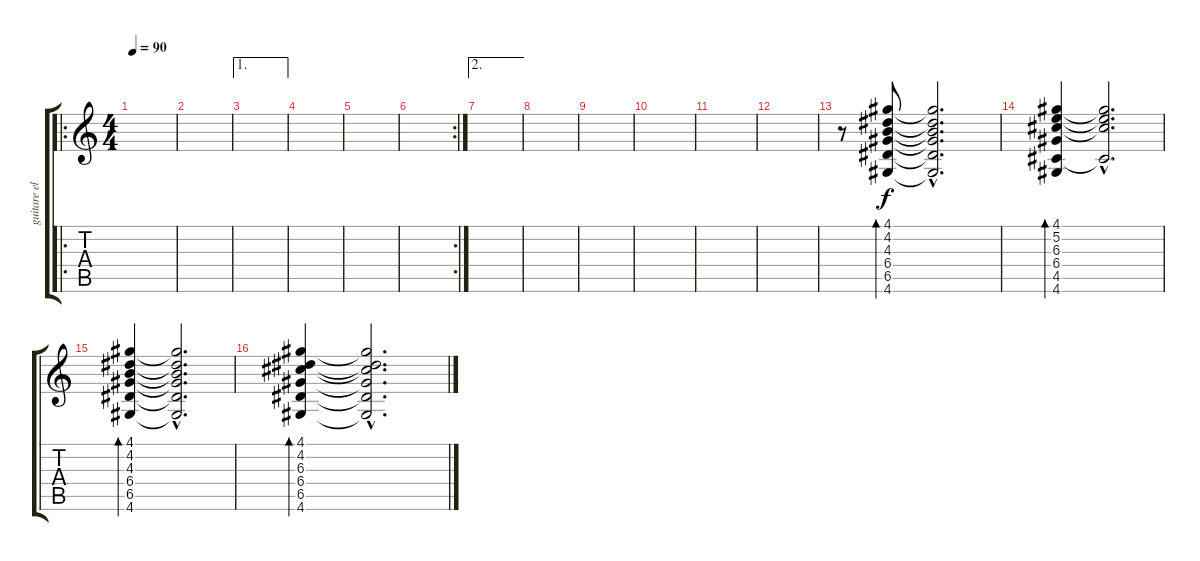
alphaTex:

\track ("guitare elect" "guitare el") {instrument electricguitarclean}
\staff {score tabs}
\tuning (E4 B3 G3 D3 A2 E2) {hide}
\ro
\ts (4 4)
\tempo 90
\clef g2
\ks c
|
|
\ae 1
|
|
|
\rc 2
|
\ae 2
|
|
|
|
|
|
r.8 (4.1 4.2 4.3 6.4 6.5 4.6).8{bd 60} (4.1{hac t} 4.2{hac t} 4.3{hac t} 6.4{hac t} 6.5{hac t} 4.6{hac t}).2{d} |
(4.1 5.2 6.3 6.4 4.5 4.6).4{bd 60} (4.1{hac t} 5.2{hac t} 6.3{hac t} 4.5{hac t}).2{d} |
(4.1 4.2 4.3 6.4 6.5 4.6).4{bd 60} (4.1{hac t} 4.2{hac t} 4.3{hac t} 6.4{hac t} 6.5{hac t} 4.6{hac t}).2{d} |
(4.1 4.2 6.3 6.4 6.5 4.6).4{bd 60} (4.1{hac t} 4.2{hac t} 6.3{hac t} 6.4{hac t} 6.5{hac t} 4.6{hac t}).2{d}
